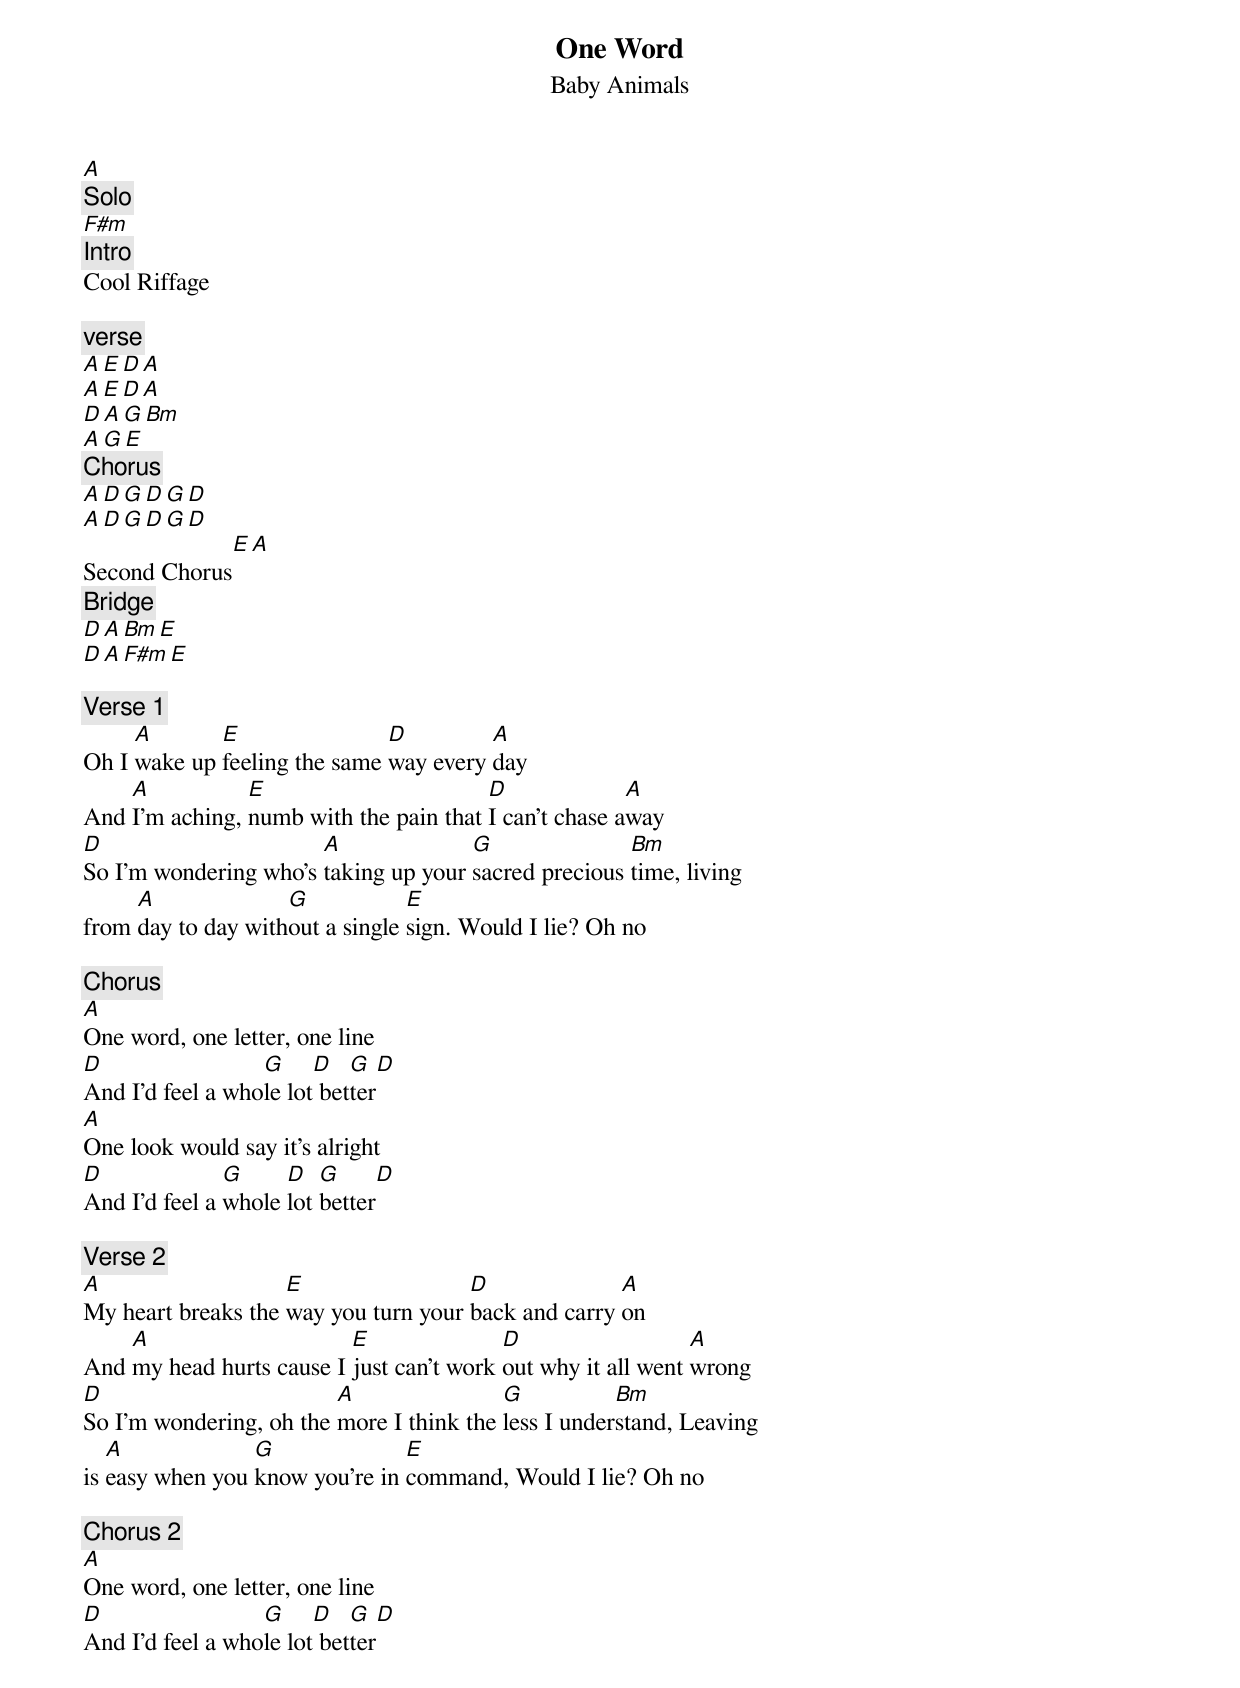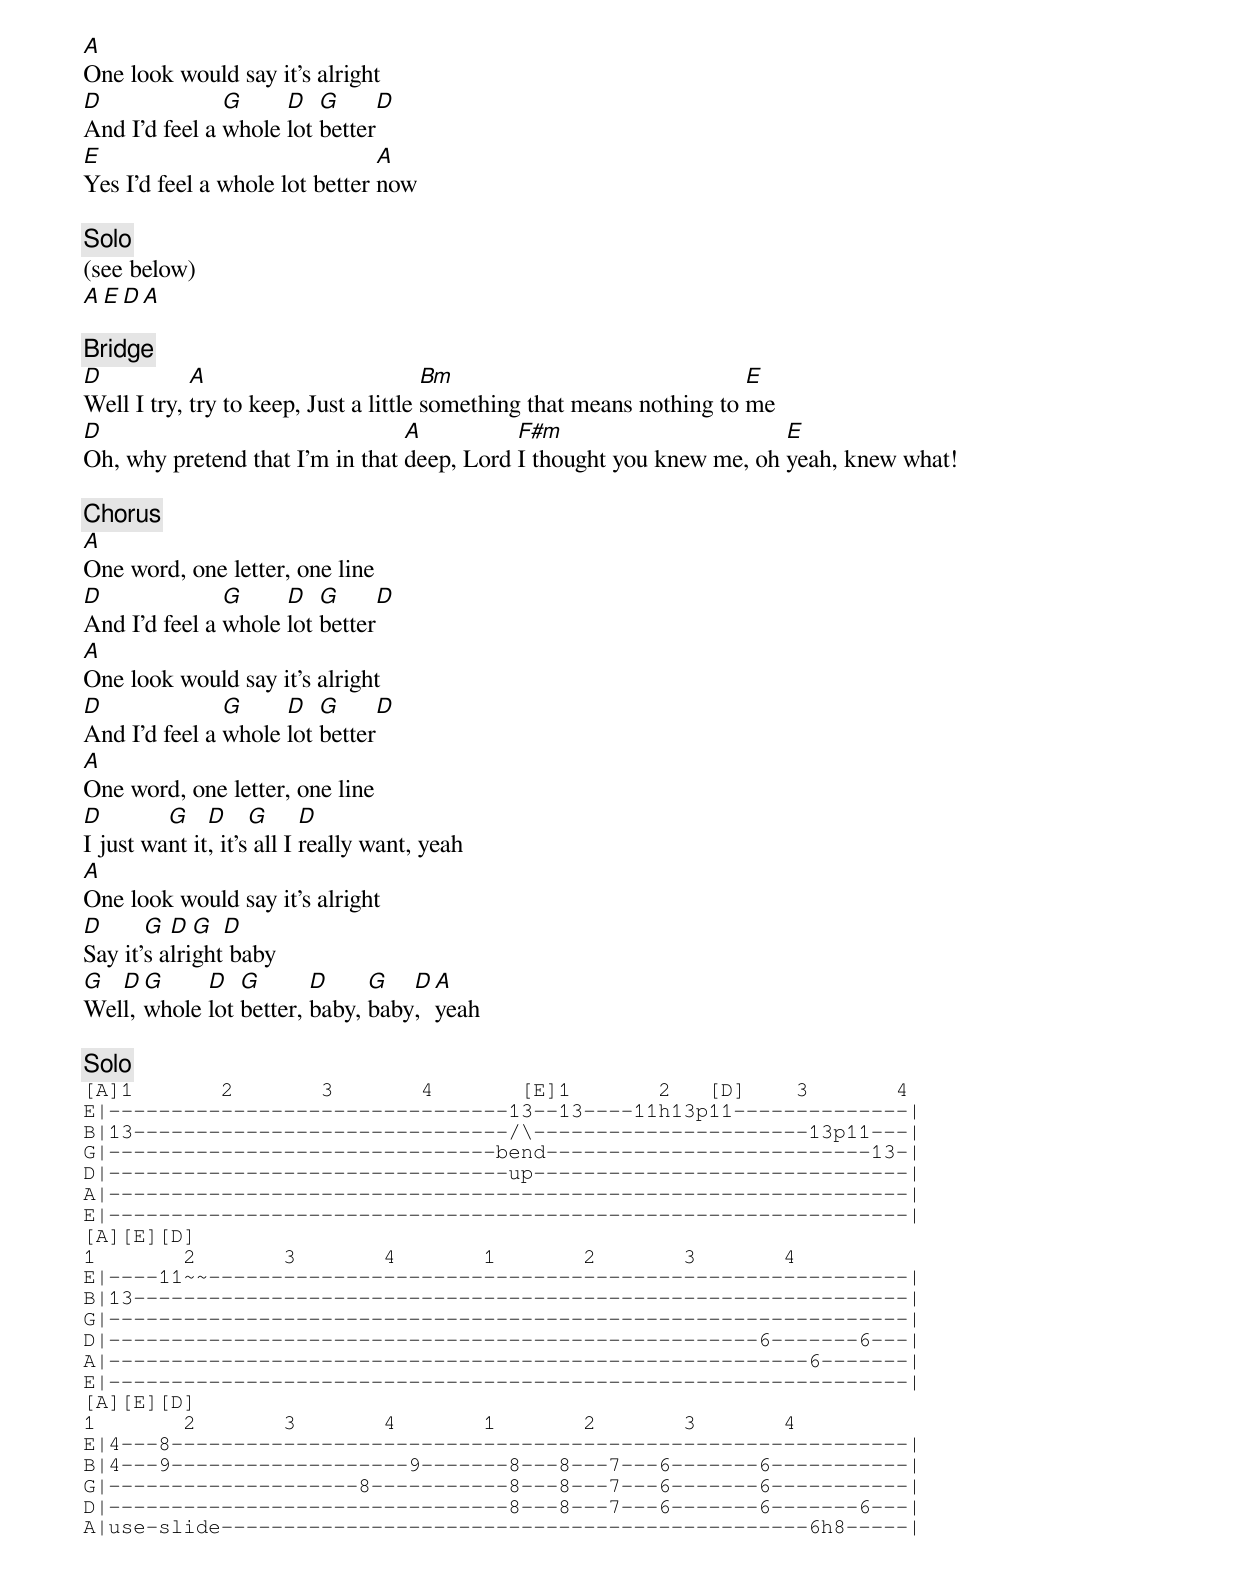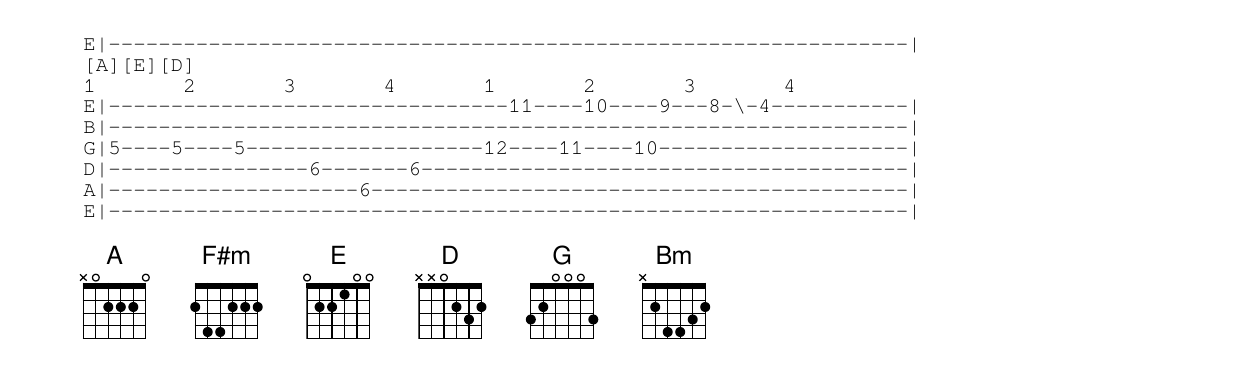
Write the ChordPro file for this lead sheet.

{t: One Word}
{st: Baby Animals}
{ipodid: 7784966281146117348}


[A]
{c:Solo}
[F#m]
{c:Intro}
Cool Riffage

{c:verse}
[A][E][D][A]
[A][E][D][A]
[D][A][G][Bm]
[A][G][E]
{c:Chorus}
[A][D][G][D][G][D]
[A][D][G][D][G][D]
Second Chorus[E][A]
{c: Bridge}
[D][A][Bm][E]
[D][A][F#m][E]

{c: Verse 1}
Oh I [A]wake up [E]feeling the same [D]way every [A]day
And [A]I'm aching, [E]numb with the pain that [D]I can't chase a[A]way
[D]So I'm wondering who's [A]taking up your [G]sacred precious [Bm]time, living
from [A]day to day with[G]out a single [E]sign. Would I lie? Oh no

{c: Chorus}
[A]One word, one letter, one line
[D]And I'd feel a who[G]le lot[D] bet[G]ter[D]
[A]One look would say it's alright
[D]And I'd feel a [G]whole [D]lot [G]better[D]

{c: Verse 2}
[A]My heart breaks the [E]way you turn your [D]back and carry [A]on
And [A]my head hurts cause I [E]just can't work [D]out why it all went [A]wrong
[D]So I'm wondering, oh the [A]more I think the [G]less I under[Bm]stand, Leaving
is [A]easy when you [G]know you're in [E]command, Would I lie? Oh no

{c: Chorus 2}
[A]One word, one letter, one line
[D]And I'd feel a who[G]le lot[D] bet[G]ter[D]
[A]One look would say it's alright
[D]And I'd feel a [G]whole [D]lot [G]better[D]
[E]Yes I'd feel a whole lot better [A]now

{c: Solo}
(see below)
[A][E][D][A]

{c: Bridge}
[D]Well I try, [A]try to keep, Just a little [Bm]something that means nothing to [E]me
[D]Oh, why pretend that I'm in that [A]deep, Lord [F#m]I thought you knew me, oh [E]yeah, knew what!

{c: Chorus}
[A]One word, one letter, one line
[D]And I'd feel a [G]whole [D]lot [G]better[D]
[A]One look would say it's alright
[D]And I'd feel a [G]whole [D]lot [G]better[D]
[A]One word, one letter, one line
[D]I just wa[G]nt it[D], it's[G] all I [D]really want, yeah
[A]One look would say it's alright
[D]Say it'[G]s a[D]lri[G]ght[D] baby
[G]Wel[D]l, [G]whole [D]lot [G]better, [D]baby, [G]baby[D], [A]yeah

{c: Solo}
{sot}
[A]1       2       3       4       [E]1       2   [D]    3       4
E|--------------------------------13--13----11h13p11--------------|
B|13------------------------------/\----------------------13p11---|
G|-------------------------------bend--------------------------13-|
D|--------------------------------up------------------------------|
A|----------------------------------------------------------------|
E|----------------------------------------------------------------|
[A][E][D]
1       2       3       4       1       2       3       4
E|----11~~--------------------------------------------------------|
B|13--------------------------------------------------------------|
G|----------------------------------------------------------------|
D|----------------------------------------------------6-------6---|
A|--------------------------------------------------------6-------|
E|----------------------------------------------------------------|
[A][E][D]
1       2       3       4       1       2       3       4
E|4---8-----------------------------------------------------------|
B|4---9-------------------9-------8---8---7---6-------6-----------|
G|--------------------8-----------8---8---7---6-------6-----------|
D|--------------------------------8---8---7---6-------6-------6---|
A|use-slide-----------------------------------------------6h8-----|
E|----------------------------------------------------------------|
[A][E][D]
1       2       3       4       1       2       3       4
E|--------------------------------11----10----9---8-\-4-----------|
B|----------------------------------------------------------------|
G|5----5----5-------------------12----11----10--------------------|
D|----------------6-------6---------------------------------------|
A|--------------------6-------------------------------------------|
E|----------------------------------------------------------------|

{eot}
